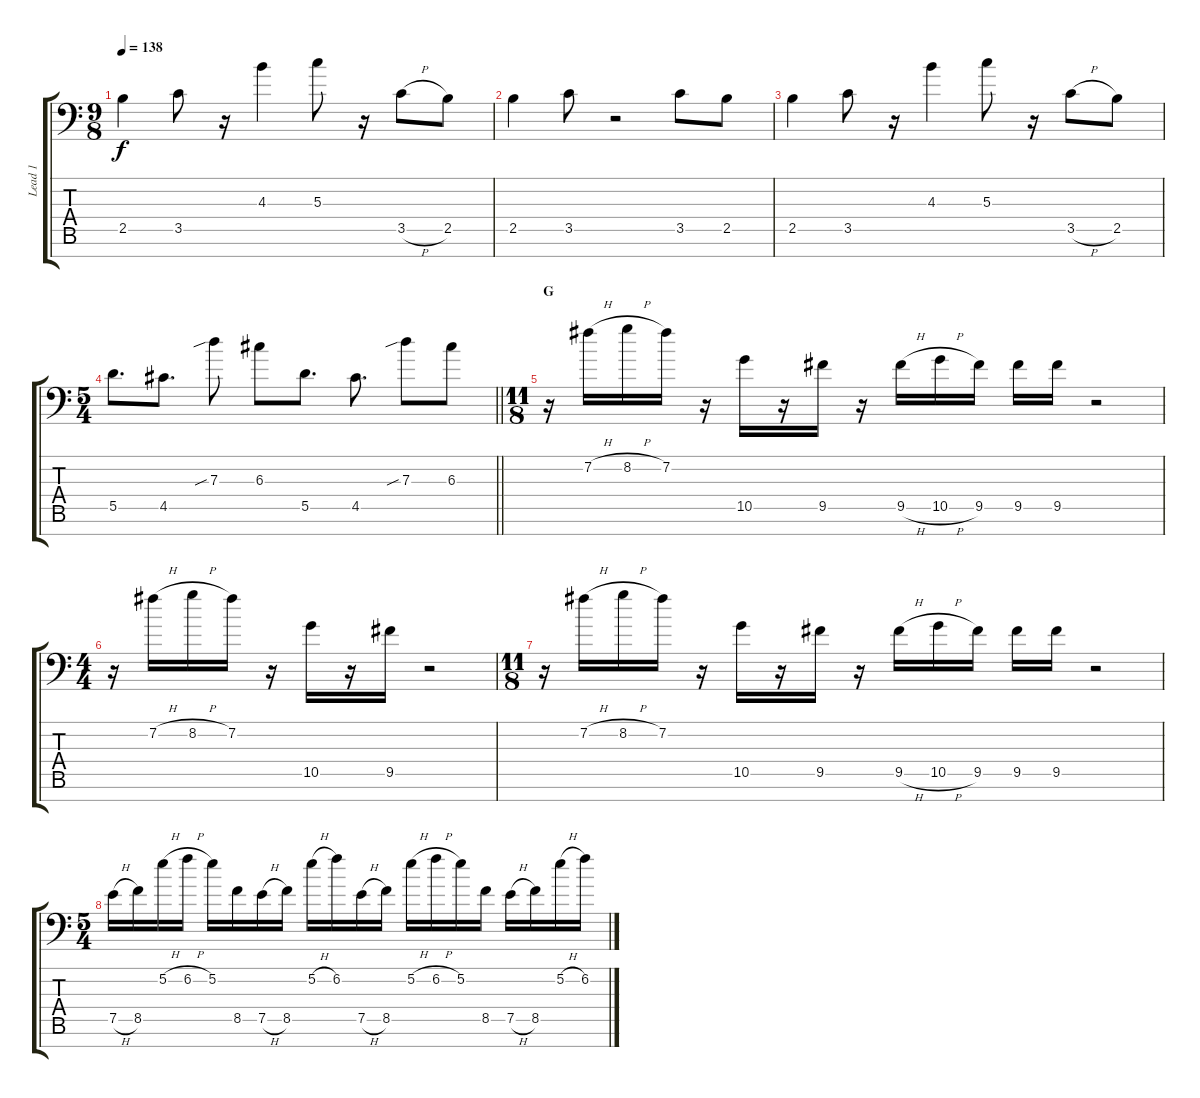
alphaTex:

\track ("Lead 1" "Lead 1") {instrument distortionguitar}
\staff {score tabs}
\tuning (E4 B3 G3 D3 A2 E2 A1) {hide}
\ts (9 8)
\tempo 138
\clef f4
\ks c
2.5.4{dy f} 3.5.8 r.16 4.3.4 5.3.8 r.16 3.5{h}.8 2.5.8 |
2.5.4 3.5.8 r.2 3.5.8 2.5.8 |
2.5.4 3.5.8 r.16 4.3.4 5.3.8 r.16 3.5{h}.8 2.5.8 |
\ts (5 4)
\barLineRight lightlight
5.5.8{d} 4.5.8{d} 7.3{sib}.8 6.3.8 5.5.8{d} 4.5.8{d} 7.3{sib}.8 6.3.8 |
\ts (11 8)
\section ("" "G")
r.16 7.2{h}.16 8.2{h}.16 7.2.16 r.16 10.5.16 r.16 9.5.16 r.16 9.5{h}.16 10.5{h}.16 9.5.16 9.5.16 9.5.16 r.2 |
\ts (4 4)
r.16 7.2{h}.16 8.2{h}.16 7.2.16 r.16 10.5.16 r.16 9.5.16 r.2 |
\ts (11 8)
r.16 7.2{h}.16 8.2{h}.16 7.2.16 r.16 10.5.16 r.16 9.5.16 r.16 9.5{h}.16 10.5{h}.16 9.5.16 9.5.16 9.5.16 r.2 |
\ts (5 4)
7.5{h}.16 8.5.16 5.2{h}.16 6.2{h}.16 5.2.16 8.5.16 7.5{h}.16 8.5.16 5.2{h}.16 6.2.16 7.5{h}.16 8.5.16 5.2{h}.16 6.2{h}.16 5.2.16 8.5.16 7.5{h}.16 8.5.16 5.2{h}.16 6.2.16
